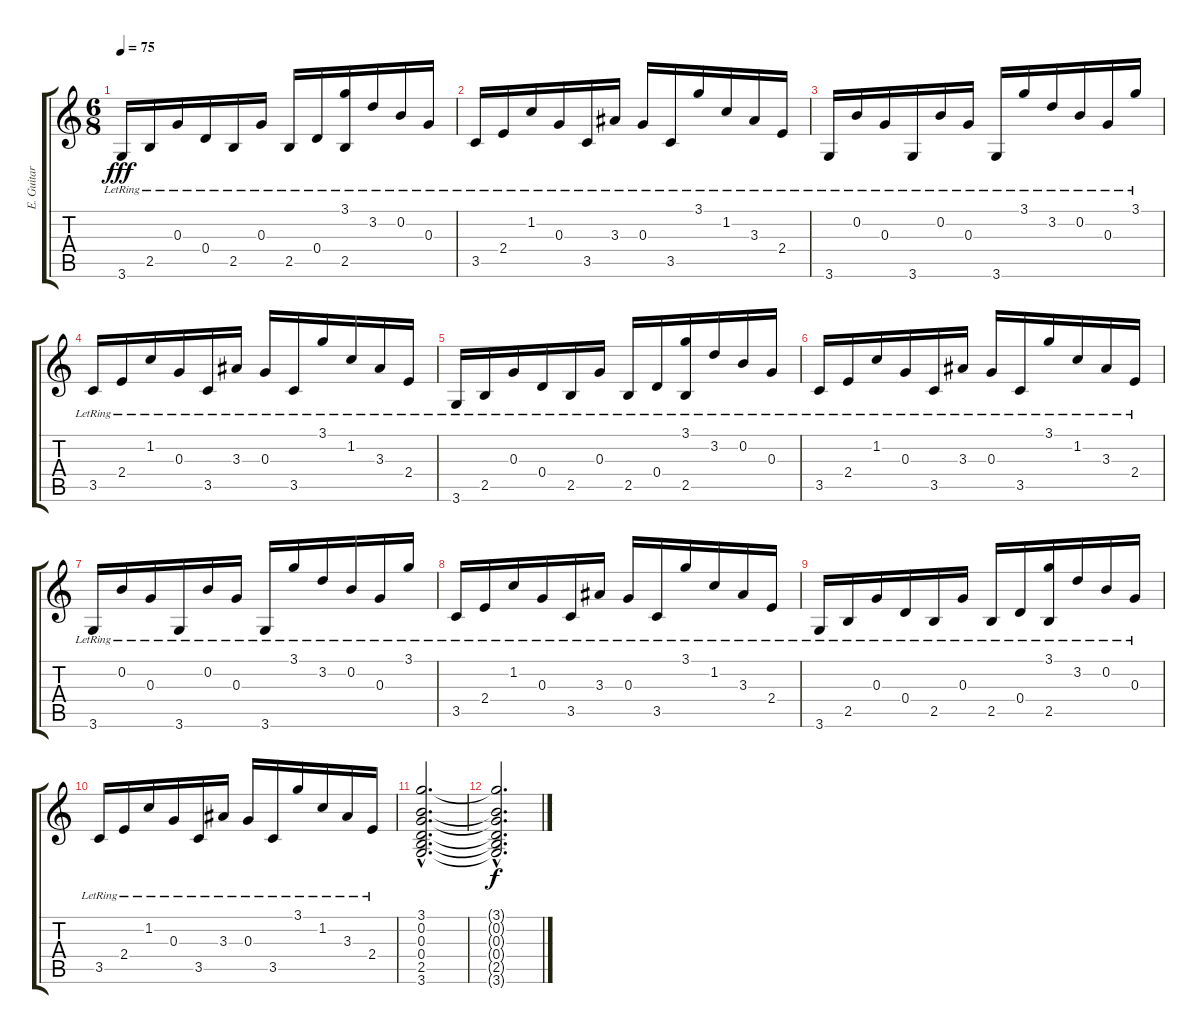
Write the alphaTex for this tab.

\track ("E. Guitar (Clean Right)" "E. Guitar ") {instrument electricguitarclean}
\staff {score tabs}
\tuning (E4 B3 G3 D3 A2 E2) {hide}
\ts (6 8)
\tempo 75
\clef g2
\ks c
3.6{lr}.16{dy fff} 2.5{lr}.16 0.3{lr}.16 0.4{lr}.16 2.5{lr}.16 0.3{lr}.16 2.5{lr}.16 0.4{lr}.16 (3.1{lr} 2.5{lr}).16 3.2{lr}.16 0.2{lr}.16 0.3{lr}.16 |
3.5{lr}.16 2.4{lr}.16 1.2{lr}.16 0.3{lr}.16 3.5{lr}.16 3.3{lr}.16 0.3{lr}.16 3.5{lr}.16 3.1{lr}.16 1.2{lr}.16 3.3{lr}.16 2.4{lr}.16 |
3.6{lr}.16 0.2{lr}.16 0.3{lr}.16 3.6{lr}.16 0.2{lr}.16 0.3{lr}.16 3.6{lr}.16 3.1{lr}.16 3.2{lr}.16 0.2{lr}.16 0.3{lr}.16 3.1{lr}.16 |
3.5{lr}.16 2.4{lr}.16 1.2{lr}.16 0.3{lr}.16 3.5{lr}.16 3.3{lr}.16 0.3{lr}.16 3.5{lr}.16 3.1{lr}.16 1.2{lr}.16 3.3{lr}.16 2.4{lr}.16 |
3.6{lr}.16 2.5{lr}.16 0.3{lr}.16 0.4{lr}.16 2.5{lr}.16 0.3{lr}.16 2.5{lr}.16 0.4{lr}.16 (3.1{lr} 2.5{lr}).16 3.2{lr}.16 0.2{lr}.16 0.3{lr}.16 |
3.5{lr}.16 2.4{lr}.16 1.2{lr}.16 0.3{lr}.16 3.5{lr}.16 3.3{lr}.16 0.3{lr}.16 3.5{lr}.16 3.1{lr}.16 1.2{lr}.16 3.3{lr}.16 2.4{lr}.16 |
3.6{lr}.16 0.2{lr}.16 0.3{lr}.16 3.6{lr}.16 0.2{lr}.16 0.3{lr}.16 3.6{lr}.16 3.1{lr}.16 3.2{lr}.16 0.2{lr}.16 0.3{lr}.16 3.1{lr}.16 |
3.5{lr}.16 2.4{lr}.16 1.2{lr}.16 0.3{lr}.16 3.5{lr}.16 3.3{lr}.16 0.3{lr}.16 3.5{lr}.16 3.1{lr}.16 1.2{lr}.16 3.3{lr}.16 2.4{lr}.16 |
3.6{lr}.16 2.5{lr}.16 0.3{lr}.16 0.4{lr}.16 2.5{lr}.16 0.3{lr}.16 2.5{lr}.16 0.4{lr}.16 (3.1{lr} 2.5{lr}).16 3.2{lr}.16 0.2{lr}.16 0.3{lr}.16 |
3.5{lr}.16 2.4{lr}.16 1.2{lr}.16 0.3{lr}.16 3.5{lr}.16 3.3{lr}.16 0.3{lr}.16 3.5{lr}.16 3.1{lr}.16 1.2{lr}.16 3.3{lr}.16 2.4{lr}.16 |
(3.1{hac} 0.2{hac} 0.3{hac} 0.4{hac} 2.5{hac} 3.6{hac}).2{d} |
(3.1{hac t} 0.2{hac t} 0.3{hac t} 0.4{hac t} 2.5{hac t} 3.6{hac t}).2{d dy f}
